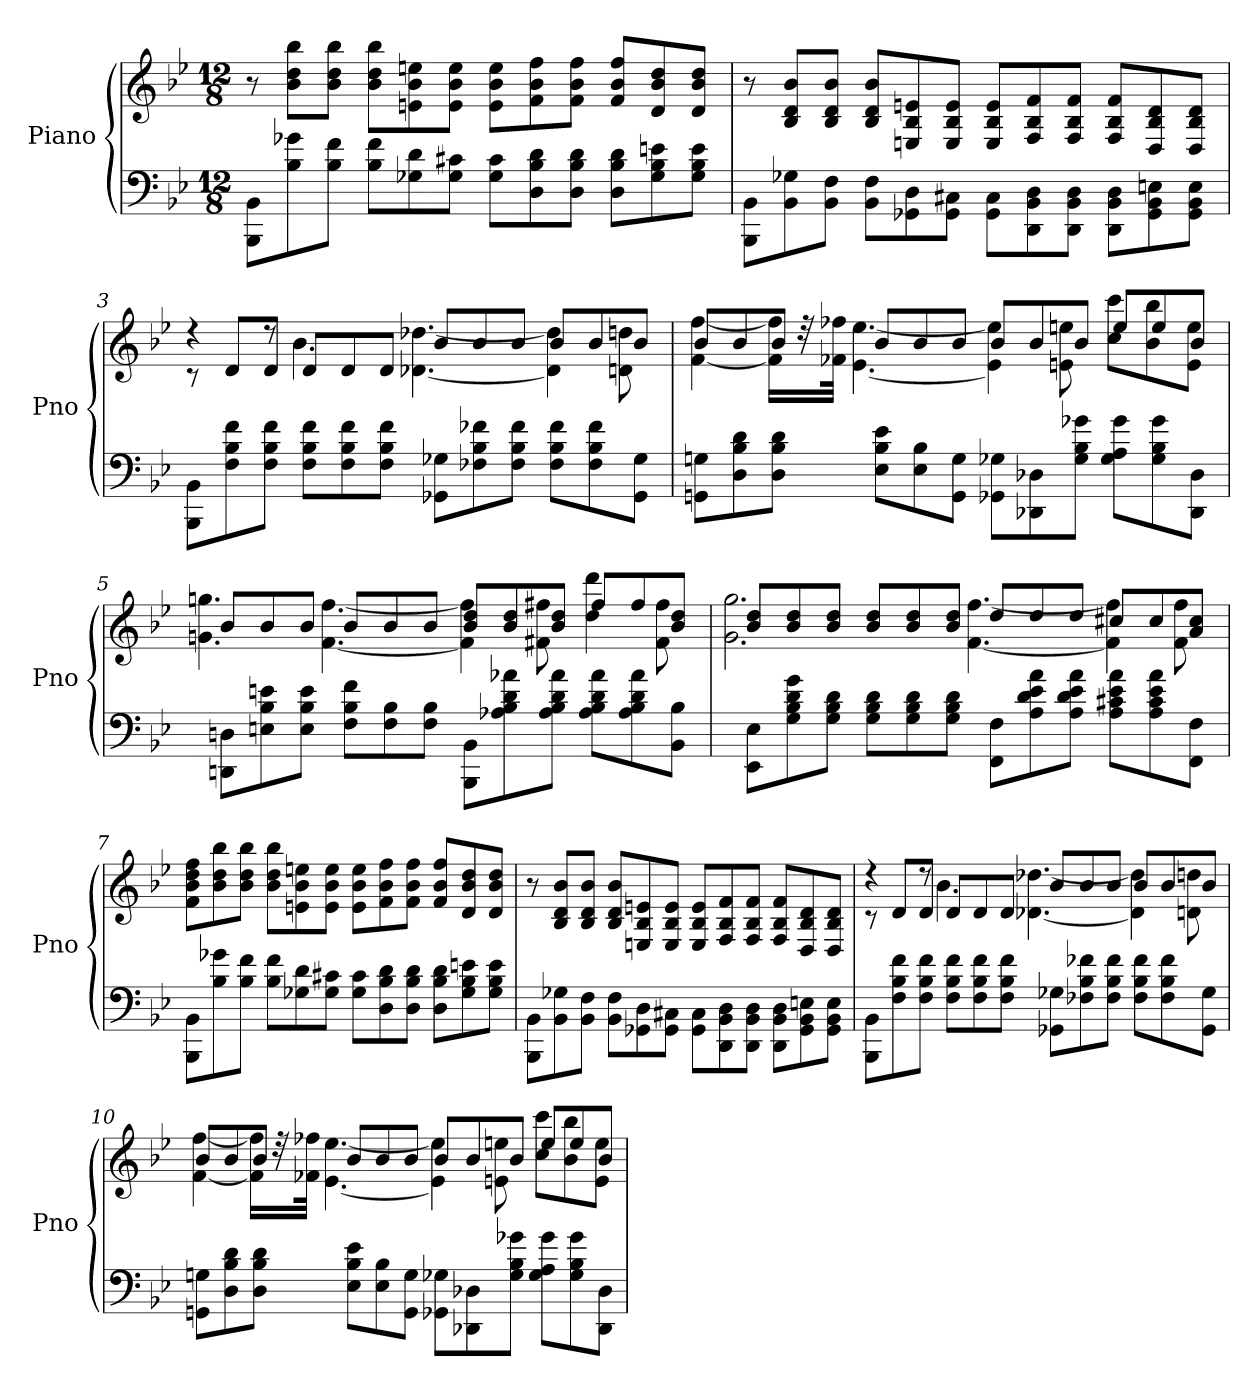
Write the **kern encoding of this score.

**kern	**kern
*part1	*part1
*staff2	*staff1
*I"Piano	*
*I'Pno	*
*clefF4	*clefG2
*k[b-e-]	*k[b-e-]
*B-:	*B-:
*M12/8	*M12/8
=1	=1
8BBB- 8BB-L	8r
8B- 8g-X	8b- 8dd 8bb-L
8B- 8fJ	8b- 8dd 8bb-J
8B- 8fL	8b- 8dd 8bb-L
8G-X 8d	8en 8b- 8een
8G- 8c#XJ	8e 8b- 8eeJ
8G- 8c#L	8e 8b- 8eeL
8D 8B- 8d	8f 8b- 8ff
8D 8B- 8dJ	8f 8b- 8ffJ
8D 8B- 8dL	8f 8b- 8ffL
8G- 8B- 8en	8d 8b- 8dd
8G- 8B- 8eJ	8d 8b- 8ddJ
=2	=2
8BBB- 8BB-L	8r
8BB-\ 8G-X\	8B-/ 8d/ 8b-/L
8BB-\ 8F\J	8B-/ 8d/ 8b-/J
8BB-\ 8F\L	8B-/ 8d/ 8b-/L
8GG-X\ 8D\	8En/ 8B-/ 8en/
8GG-\ 8C#X\J	8E/ 8B-/ 8e/J
8GG-\ 8C#\L	8E/ 8B-/ 8e/L
8DD\ 8BB-\ 8D\	8F/ 8B-/ 8f/
8DD\ 8BB-\ 8D\J	8F/ 8B-/ 8f/J
8DD\ 8BB-\ 8D\L	8F/ 8B-/ 8f/L
8GG-\ 8BB-\ 8En\	8D/ 8B-/ 8d/
8GG-\ 8BB-\ 8E\J	8D/ 8B-/ 8d/J
=3	=3
*	*^
8BBB- 8BB-L	8rc	4rdd
8F 8B- 8f	8dL	.
8F 8B- 8fJ	8dJ	8rdd
8F 8B- 8fL	8dL	4.b-
8F 8B- 8f	8d	.
8F 8B- 8fJ	8dJ	.
8GG-X 8G-XL	8b-L	[4.d-X [4.dd-X
8F-X 8B- 8f-X	8b-	.
8F- 8B- 8f-J	8b-J	.
8F- 8B- 8f-L	8b-L	4d-] 4dd-]
8F- 8B- 8f-	8b-	.
8GG- 8G-J	8b-J	8dn 8ddn
=4	=4	=4
8GGn 8GnL	8b-L	[4f [4ff
8D 8B- 8d	8b-	.
8D 8B- 8dJ	8b-J	16f] 16ff]LL
.	.	32rdd
.	.	32f-X 32ff-XJJk
8E- 8B- 8e-L	8b-L	[4.e- [4.ee-
8E- 8B-	8b-	.
8GG 8GJ	8b-J	.
8GG-X 8G-XL	8b-L	4e-] 4ee-]
8DD-X 8D-X	8b-	.
8G- 8B- 8g-XJ	8b-J	8en 8een
8G- 8A 8g-L	8eeL	8cc 8cccL
8G- 8B- 8g-	8ee	8b- 8bb-
8DD- 8D-J	8b-J	8e 8eeJ
=5	=5	=5
8DDn 8DnL	8b-L	4.gn 4.ggn
8En 8B- 8en	8b-	.
8E 8B- 8eJ	8b-J	.
8F 8B- 8fL	8b-L	[4.f [4.ff
8F 8B-	8b-	.
8F 8B-J	8b-J	.
8BBB- 8BB-L	8b- 8ddL	4f] 4ff]
8A-X 8B- 8d 8a-X	8b- 8dd	.
8A- 8B- 8d 8a-J	8b- 8ddJ	8f#X 8ff#X
8A- 8B- 8d 8a-L	8ff#L	4dd 4ddd
8A- 8B- 8d 8a-	8ff#	.
8BB- 8B-J	8b- 8ddJ	8f# 8ff#
=6	=6	=6
8EE- 8E-L	8b- 8ddL	2.g 2.gg
8G 8B- 8d 8g	8b- 8dd	.
8G 8B- 8dJ	8b- 8ddJ	.
8G 8B- 8dL	8b- 8ddL	.
8G 8B- 8d	8b- 8dd	.
8G 8B- 8dJ	8b- 8ddJ	.
8FF 8FL	8ddL	[4.f [4.ff
8A 8d 8e- 8a	8dd	.
8A 8d 8e- 8aJ	8ddJ	.
8A 8c#X 8e- 8aL	8cc#XL	4f] 4ff]
8A 8c# 8e- 8a	8cc#	.
8FF 8FJ	8a 8cc#J	8f 8ff
*	*v	*v
=7	=7
8BBB- 8BB-L	8f 8b- 8dd 8ffL
8B- 8g-X	8b- 8dd 8bb-
8B- 8fJ	8b- 8dd 8bb-J
8B- 8fL	8b- 8dd 8bb-L
8G-X 8d	8en 8b- 8een
8G- 8c#XJ	8e 8b- 8eeJ
8G- 8c#L	8e 8b- 8eeL
8D 8B- 8d	8f 8b- 8ff
8D 8B- 8dJ	8f 8b- 8ffJ
8D 8B- 8dL	8f 8b- 8ffL
8G- 8B- 8en	8d 8b- 8dd
8G- 8B- 8eJ	8d 8b- 8ddJ
=8	=8
8BBB- 8BB-L	8r
8BB-\ 8G-X\	8B-/ 8d/ 8b-/L
8BB-\ 8F\J	8B-/ 8d/ 8b-/J
8BB-\ 8F\L	8B-/ 8d/ 8b-/L
8GG-X\ 8D\	8En/ 8B-/ 8en/
8GG-\ 8C#X\J	8E/ 8B-/ 8e/J
8GG-\ 8C#\L	8E/ 8B-/ 8e/L
8DD\ 8BB-\ 8D\	8F/ 8B-/ 8f/
8DD\ 8BB-\ 8D\J	8F/ 8B-/ 8f/J
8DD\ 8BB-\ 8D\L	8F/ 8B-/ 8f/L
8GG-\ 8BB-\ 8En\	8D/ 8B-/ 8d/
8GG-\ 8BB-\ 8E\J	8D/ 8B-/ 8d/J
=9	=9
*	*^
8BBB- 8BB-L	8rc	4rdd
8F 8B- 8f	8dL	.
8F 8B- 8fJ	8dJ	8rdd
8F 8B- 8fL	8dL	4.b-
8F 8B- 8f	8d	.
8F 8B- 8fJ	8dJ	.
8GG-X 8G-XL	8b-L	[4.d-X [4.dd-X
8F-X 8B- 8f-X	8b-	.
8F- 8B- 8f-J	8b-J	.
8F- 8B- 8f-L	8b-L	4d-] 4dd-]
8F- 8B- 8f-	8b-	.
8GG- 8G-J	8b-J	8dn 8ddn
=10	=10	=10
8GGn 8GnL	8b-L	[4f [4ff
8D 8B- 8d	8b-	.
8D 8B- 8dJ	8b-J	16f] 16ff]LL
.	.	32rdd
.	.	32f-X 32ff-XJJk
8E- 8B- 8e-L	8b-L	[4.e- [4.ee-
8E- 8B-	8b-	.
8GG 8GJ	8b-J	.
8GG-X 8G-XL	8b-L	4e-] 4ee-]
8DD-X 8D-X	8b-	.
8G- 8B- 8g-XJ	8b-J	8en 8een
8G- 8A 8g-L	8eeL	8cc 8cccL
8G- 8B- 8g-	8ee	8b- 8bb-
8DD- 8D-J	8b-J	8e 8eeJ
*	*v	*v
=	=
*-	*-
